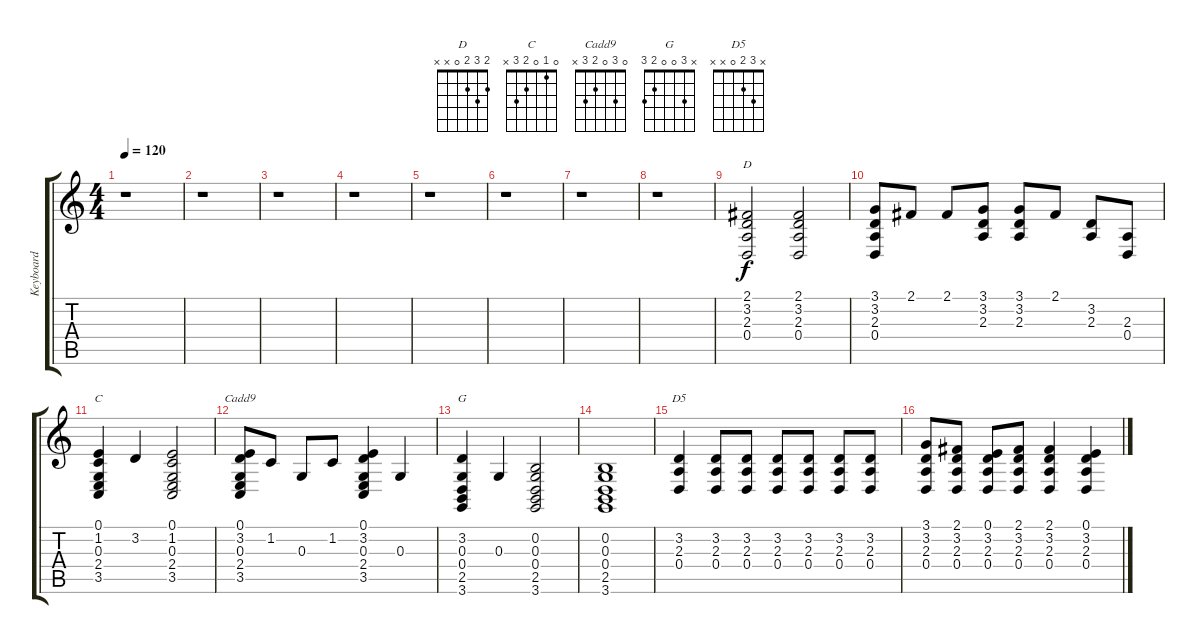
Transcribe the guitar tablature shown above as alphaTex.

\track ("Keyboard" "Keyboard") {instrument churchorgan}
\staff {score tabs}
\tuning (E4 B3 G3 D3 A2 E2) {hide}
\chord ("D" 2 3 2 0 x x)
\chord ("C" 0 1 0 2 3 x)
\chord ("Cadd9" 0 3 0 2 3 x)
\chord ("G" x 3 0 0 2 3)
\chord ("D5" x 3 2 0 x x)
\ts (4 4)
\tempo 120
\clef g2
\ks c
r.1{dy f instrument churchorgan} |
r.1 |
r.1 |
r.1 |
r.1 |
r.1 |
r.1 |
r.1 |
(2.1 3.2 2.3 0.4).2{ch "D"} (2.1 3.2 2.3 0.4).2 |
(3.1 3.2 2.3 0.4).8 2.1.8 2.1.8 (3.1 3.2 2.3).8 (3.1 3.2 2.3).8 2.1.8 (3.2 2.3).8 (2.3 0.4).8 |
(0.1 1.2 0.3 2.4 3.5).4{ch "C"} 3.2.4 (0.1 1.2 0.3 2.4 3.5).2 |
(0.1 3.2 0.3 2.4 3.5).8{ch "Cadd9"} 1.2.8 0.3.8 1.2.8 (0.1 3.2 0.3 2.4 3.5).4 0.3.4 |
(3.2 0.3 0.4 2.5 3.6).4{ch "G"} 0.3.4 (0.2 0.3 0.4 2.5 3.6).2 |
(0.2 0.3 0.4 2.5 3.6).1 |
(3.2 2.3 0.4).4{ch "D5"} (3.2 2.3 0.4).8 (3.2 2.3 0.4).8 (3.2 2.3 0.4).8 (3.2 2.3 0.4).8 (3.2 2.3 0.4).8 (3.2 2.3 0.4).8 |
(3.1 3.2 2.3 0.4).8 (2.1 3.2 2.3 0.4).8 (0.1 3.2 2.3 0.4).8 (2.1 3.2 2.3 0.4).8 (2.1 3.2 2.3 0.4).4 (0.1 3.2 2.3 0.4).4
